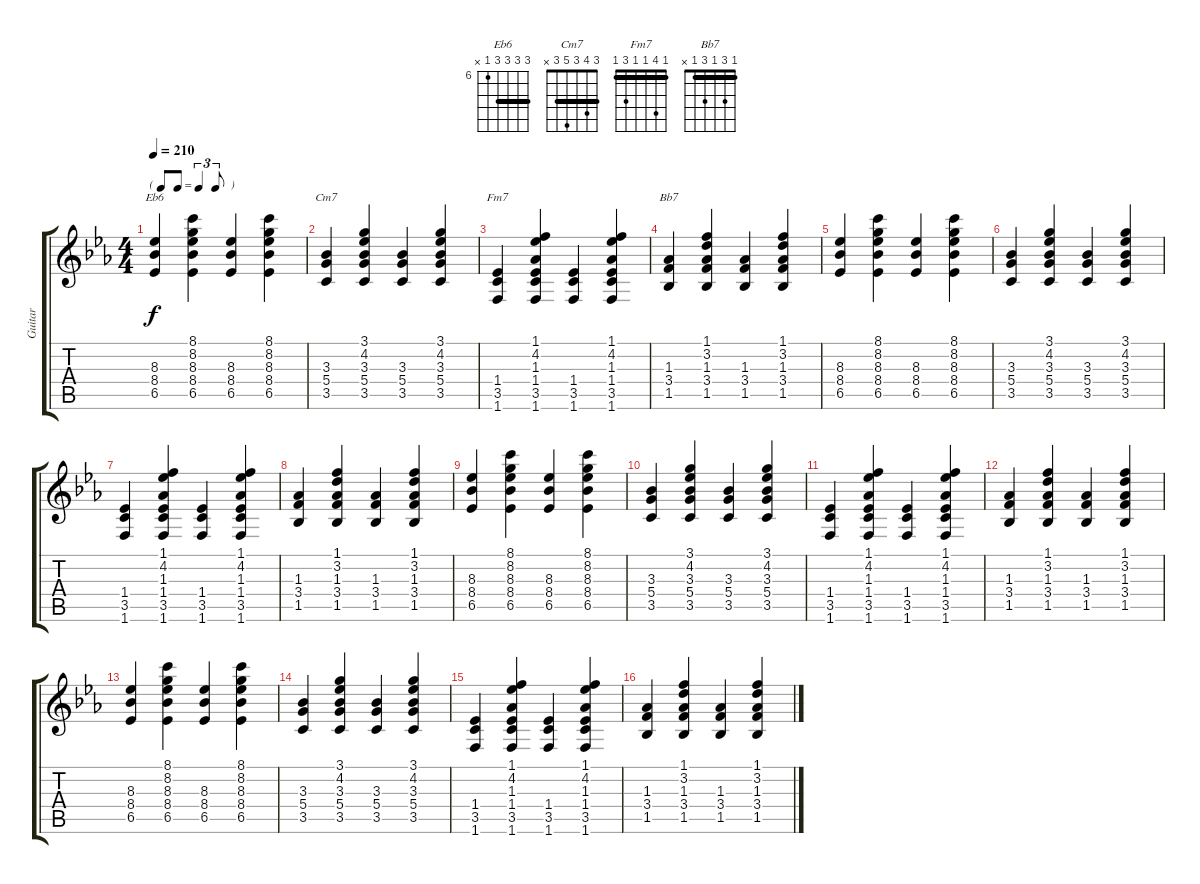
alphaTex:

\track ("Guitar" "Guitar") {instrument acousticguitarsteel}
\staff {score tabs}
\tuning (E4 B3 G3 D3 A2 E2) {hide}
\chord ("Eb6" 8 8 8 8 6 x) {firstfret 6 barre 8}
\chord ("Cm7" 3 4 3 5 3 x) {barre 3}
\chord ("Fm7" 1 4 1 1 3 1) {barre 1}
\chord ("Bb7" 1 3 1 3 1 x) {barre 1}
\ts (4 4)
\tf triplet8th
\tempo 210
\clef g2
\ks eb
(8.3 8.4 6.5).4{ch "Eb6" dy f} (8.1 8.2 8.3 8.4 6.5).4 (8.3 8.4 6.5).4 (8.1 8.2 8.3 8.4 6.5).4 |
(3.3 5.4 3.5).4{ch "Cm7"} (3.1 4.2 3.3 5.4 3.5).4 (3.3 5.4 3.5).4 (3.1 4.2 3.3 5.4 3.5).4 |
(1.4 3.5 1.6).4{ch "Fm7"} (1.1 4.2 1.3 1.4 3.5 1.6).4 (1.4 3.5 1.6).4 (1.1 4.2 1.3 1.4 3.5 1.6).4 |
(1.3 3.4 1.5).4{ch "Bb7"} (1.1 3.2 1.3 3.4 1.5).4 (1.3 3.4 1.5).4 (1.1 3.2 1.3 3.4 1.5).4 |
(8.3 8.4 6.5).4 (8.1 8.2 8.3 8.4 6.5).4 (8.3 8.4 6.5).4 (8.1 8.2 8.3 8.4 6.5).4 |
(3.3 5.4 3.5).4 (3.1 4.2 3.3 5.4 3.5).4 (3.3 5.4 3.5).4 (3.1 4.2 3.3 5.4 3.5).4 |
(1.4 3.5 1.6).4 (1.1 4.2 1.3 1.4 3.5 1.6).4 (1.4 3.5 1.6).4 (1.1 4.2 1.3 1.4 3.5 1.6).4 |
(1.3 3.4 1.5).4 (1.1 3.2 1.3 3.4 1.5).4 (1.3 3.4 1.5).4 (1.1 3.2 1.3 3.4 1.5).4 |
(8.3 8.4 6.5).4 (8.1 8.2 8.3 8.4 6.5).4 (8.3 8.4 6.5).4 (8.1 8.2 8.3 8.4 6.5).4 |
(3.3 5.4 3.5).4 (3.1 4.2 3.3 5.4 3.5).4 (3.3 5.4 3.5).4 (3.1 4.2 3.3 5.4 3.5).4 |
(1.4 3.5 1.6).4 (1.1 4.2 1.3 1.4 3.5 1.6).4 (1.4 3.5 1.6).4 (1.1 4.2 1.3 1.4 3.5 1.6).4 |
(1.3 3.4 1.5).4 (1.1 3.2 1.3 3.4 1.5).4 (1.3 3.4 1.5).4 (1.1 3.2 1.3 3.4 1.5).4 |
(8.3 8.4 6.5).4 (8.1 8.2 8.3 8.4 6.5).4 (8.3 8.4 6.5).4 (8.1 8.2 8.3 8.4 6.5).4 |
(3.3 5.4 3.5).4 (3.1 4.2 3.3 5.4 3.5).4 (3.3 5.4 3.5).4 (3.1 4.2 3.3 5.4 3.5).4 |
(1.4 3.5 1.6).4 (1.1 4.2 1.3 1.4 3.5 1.6).4 (1.4 3.5 1.6).4 (1.1 4.2 1.3 1.4 3.5 1.6).4 |
(1.3 3.4 1.5).4 (1.1 3.2 1.3 3.4 1.5).4 (1.3 3.4 1.5).4 (1.1 3.2 1.3 3.4 1.5).4
